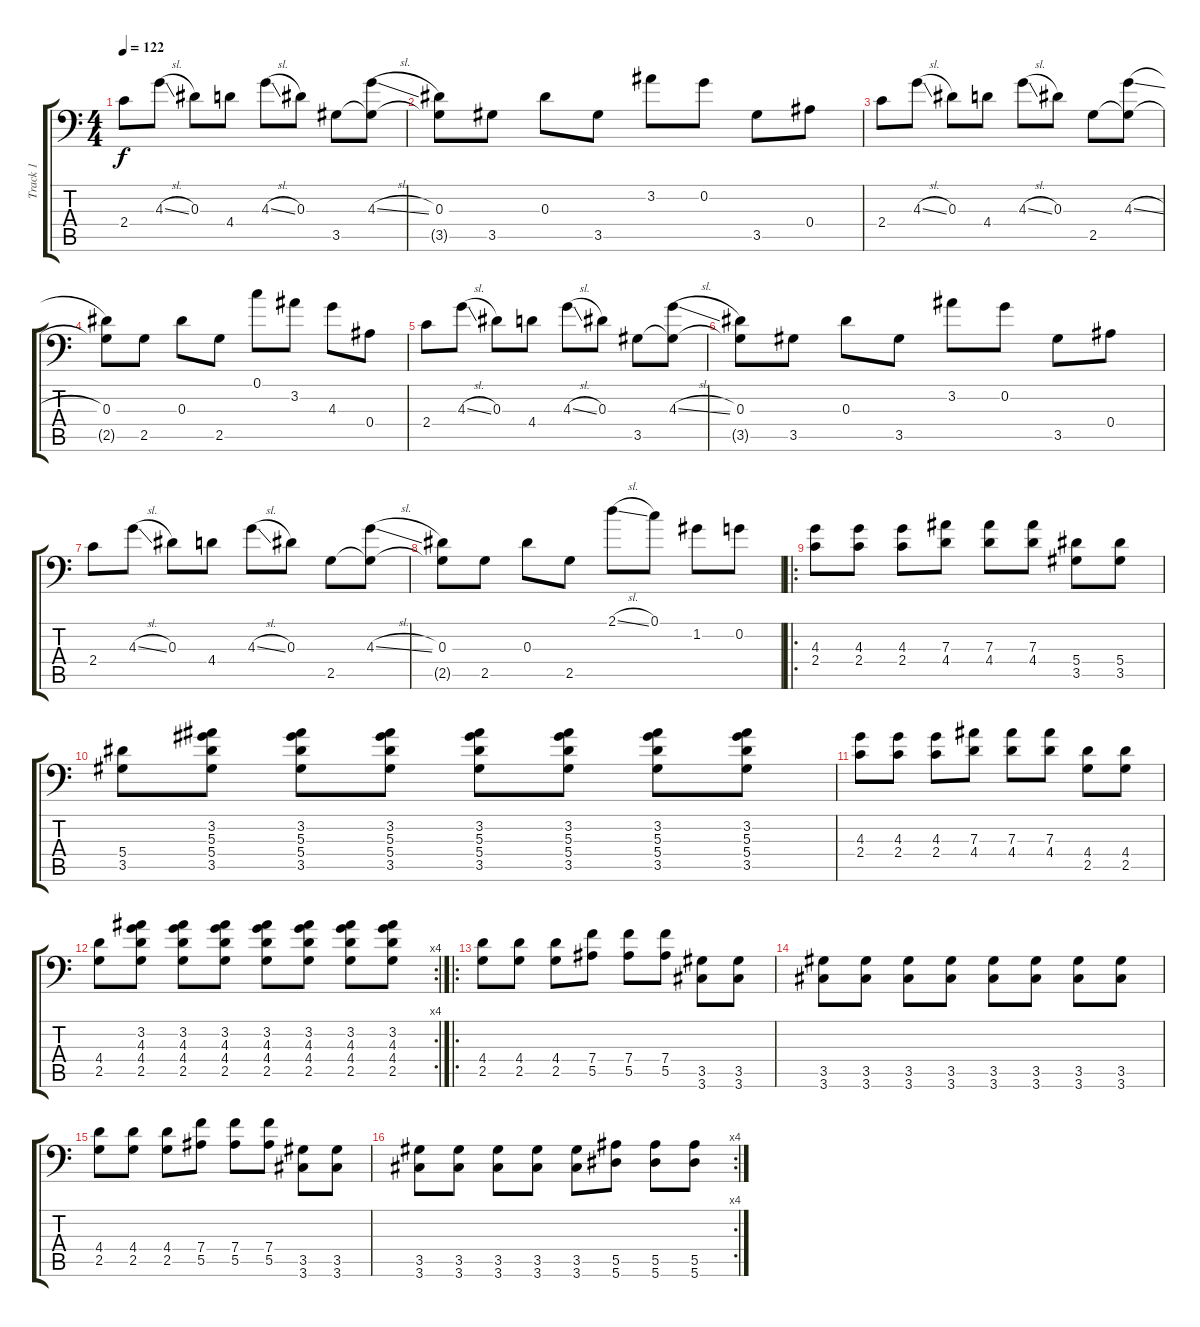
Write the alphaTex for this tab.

\track ("Track 1" "Track 1") {instrument acousticguitarsteel}
\staff {score tabs}
\tuning (C4 G3 Eb3 Bb2 F2 Bb1) {hide}
\ts (4 4)
\tempo 122
\clef f4
\ks c
2.4.8{dy f instrument acousticguitarsteel} 4.3{sl}.8 0.3.8 4.4.8 4.3{sl}.8 0.3.8 3.5.8 (4.3{sl} 3.5{t}).8 |
(0.3 3.5{t}).8 3.5.8 0.3.8 3.5.8 3.2.8 0.2.8 3.5.8 0.4.8 |
2.4.8 4.3{sl}.8 0.3.8 4.4.8 4.3{sl}.8 0.3.8 2.5.8 (4.3{sl} 2.5{t}).8 |
(0.3 2.5{t}).8 2.5.8 0.3.8 2.5.8 0.1.8 3.2.8 4.3.8 0.4.8 |
2.4.8 4.3{sl}.8 0.3.8 4.4.8 4.3{sl}.8 0.3.8 3.5.8 (4.3{sl} 3.5{t}).8 |
(0.3 3.5{t}).8 3.5.8 0.3.8 3.5.8 3.2.8 0.2.8 3.5.8 0.4.8 |
2.4.8 4.3{sl}.8 0.3.8 4.4.8 4.3{sl}.8 0.3.8 2.5.8 (4.3{sl} 2.5{t}).8 |
(0.3 2.5{t}).8 2.5.8 0.3.8 2.5.8 2.1{sl}.8 0.1.8 1.2.8 0.2.8 |
\ro
(4.3 2.4).8{instrument distortionguitar} (4.3 2.4).8 (4.3 2.4).8 (7.3 4.4).8 (7.3 4.4).8 (7.3 4.4).8 (5.4 3.5).8 (5.4 3.5).8 |
(5.4 3.5).8 (3.2 5.3 5.4 3.5).8 (3.2 5.3 5.4 3.5).8 (3.2 5.3 5.4 3.5).8 (3.2 5.3 5.4 3.5).8 (3.2 5.3 5.4 3.5).8 (3.2 5.3 5.4 3.5).8 (3.2 5.3 5.4 3.5).8 |
(4.3 2.4).8 (4.3 2.4).8 (4.3 2.4).8 (7.3 4.4).8 (7.3 4.4).8 (7.3 4.4).8 (4.4 2.5).8 (4.4 2.5).8 |
\rc 4
(4.4 2.5).8 (3.2 4.3 4.4 2.5).8 (3.2 4.3 4.4 2.5).8 (3.2 4.3 4.4 2.5).8 (3.2 4.3 4.4 2.5).8 (3.2 4.3 4.4 2.5).8 (3.2 4.3 4.4 2.5).8 (3.2 4.3 4.4 2.5).8 |
\ro
(4.4 2.5).8 (4.4 2.5).8 (4.4 2.5).8 (7.4 5.5).8 (7.4 5.5).8 (7.4 5.5).8 (3.5 3.6).8 (3.5 3.6).8 |
(3.5 3.6).8 (3.5 3.6).8 (3.5 3.6).8 (3.5 3.6).8 (3.5 3.6).8 (3.5 3.6).8 (3.5 3.6).8 (3.5 3.6).8 |
(4.4 2.5).8 (4.4 2.5).8 (4.4 2.5).8 (7.4 5.5).8 (7.4 5.5).8 (7.4 5.5).8 (3.5 3.6).8 (3.5 3.6).8 |
\rc 4
(3.5 3.6).8 (3.5 3.6).8 (3.5 3.6).8 (3.5 3.6).8 (3.5 3.6).8 (5.5 5.6).8 (5.5 5.6).8 (5.5 5.6).8
